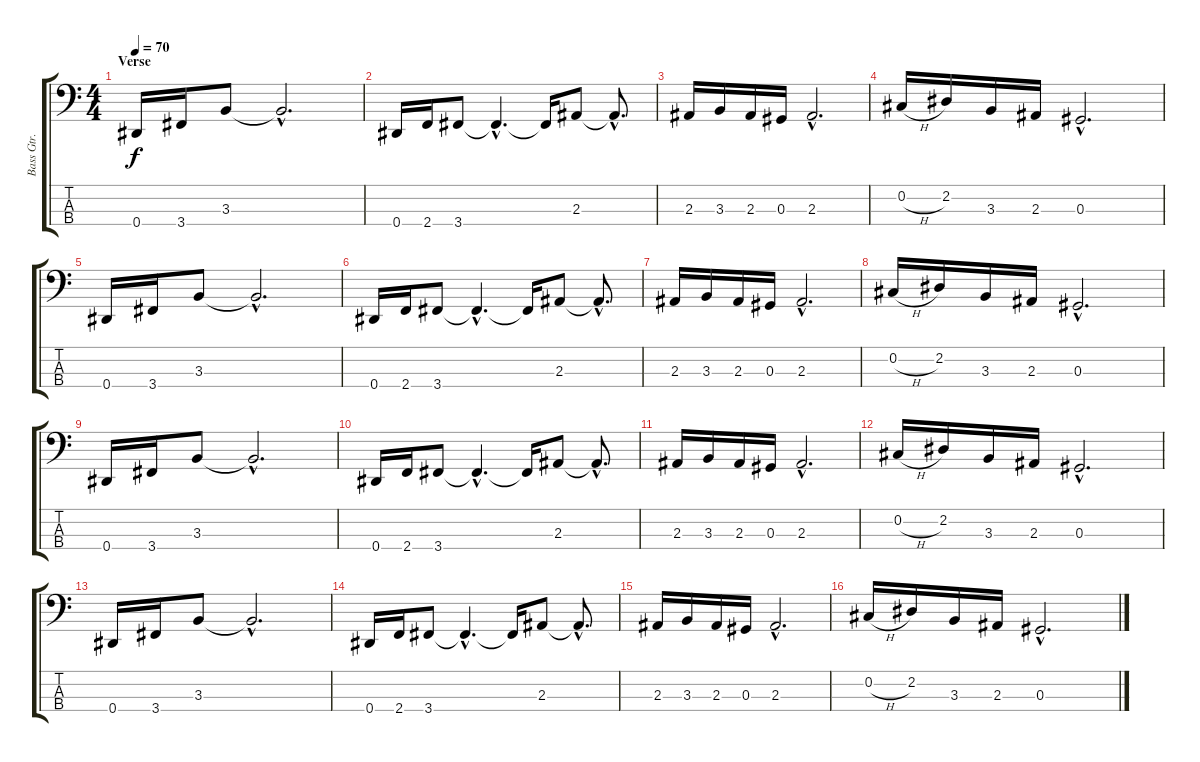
\track ("Bass Gtr." "Bass Gtr.") {instrument electricbassfinger}
\staff {score tabs}
\tuning (Gb2 Db2 Ab1 Eb1) {hide}
\ts (4 4)
\section ("" "Verse")
\tempo 70
\clef f4
\ks c
0.4.16{dy f} 3.4.16 3.3.8 3.3{hac t}.2{d} |
0.4.16 2.4.16 3.4.8 3.4{hac t}.4{d} 3.4{t}.16 2.3.8 2.3{hac t}.8{d} |
2.3.16 3.3.16 2.3.16 0.3.16 2.3{hac}.2{d} |
0.2{h}.16 2.2.16 3.3.16 2.3.16 0.3{hac}.2{d} |
0.4.16 3.4.16 3.3.8 3.3{hac t}.2{d} |
0.4.16 2.4.16 3.4.8 3.4{hac t}.4{d} 3.4{t}.16 2.3.8 2.3{hac t}.8{d} |
2.3.16 3.3.16 2.3.16 0.3.16 2.3{hac}.2{d} |
0.2{h}.16 2.2.16 3.3.16 2.3.16 0.3{hac}.2{d} |
0.4.16 3.4.16 3.3.8 3.3{hac t}.2{d} |
0.4.16 2.4.16 3.4.8 3.4{hac t}.4{d} 3.4{t}.16 2.3.8 2.3{hac t}.8{d} |
2.3.16 3.3.16 2.3.16 0.3.16 2.3{hac}.2{d} |
0.2{h}.16 2.2.16 3.3.16 2.3.16 0.3{hac}.2{d} |
0.4.16 3.4.16 3.3.8 3.3{hac t}.2{d} |
0.4.16 2.4.16 3.4.8 3.4{hac t}.4{d} 3.4{t}.16 2.3.8 2.3{hac t}.8{d} |
2.3.16 3.3.16 2.3.16 0.3.16 2.3{hac}.2{d} |
0.2{h}.16 2.2.16 3.3.16 2.3.16 0.3{hac}.2{d}
